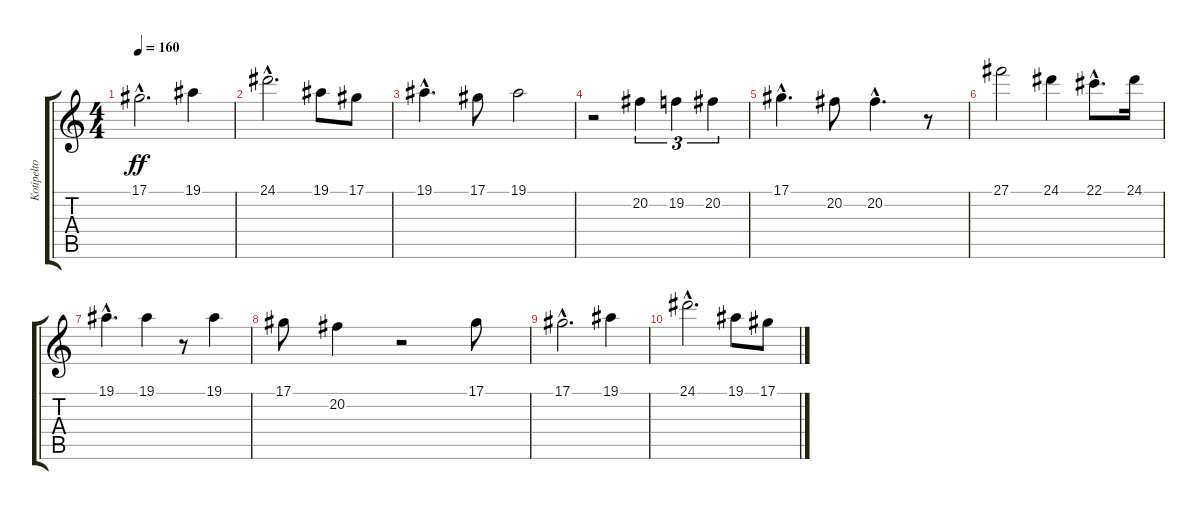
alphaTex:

\track ("Kotipelto" "Kotipelto") {instrument flute}
\staff {score tabs}
\tuning (Eb4 Bb3 Gb3 Db3 Ab2 Eb2) {hide}
\ts (4 4)
\tempo 160
\clef g2
\ks c
17.1{hac}.2{d dy ff} 19.1.4 |
24.1{hac}.2{d volume 12} 19.1.8 17.1.8 |
19.1{hac}.4{d volume 10} 17.1.8 19.1.2 |
r.2{volume 11} 20.2.4{tu (3 2)} 19.2.4{tu (3 2)} 20.2.4{tu (3 2)} |
17.1{hac}.4{d volume 9} 20.2.8 20.2{hac}.4{d} r.8 |
27.1.2{volume 8} 24.1.4 22.1{hac}.8{d} 24.1.16 |
19.1{hac}.4{d volume 6} 19.1.4 r.8 19.1.4 |
17.1.8{volume 5} 20.2.4 r.2 17.1.8 |
17.1{hac}.2{d volume 3} 19.1.4 |
24.1{hac}.2{d volume 0} 19.1.8 17.1.8
